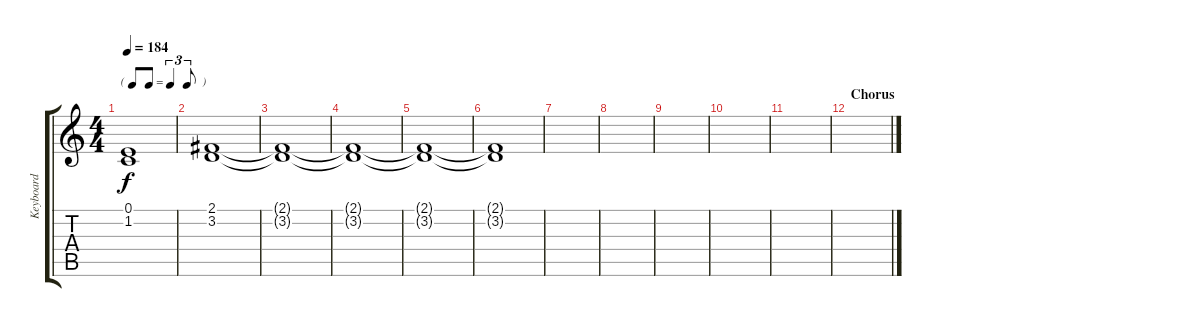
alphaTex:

\track ("Keyboard" "Keyboard") {instrument drawbarorgan}
\staff {score tabs}
\tuning (E4 B3 G3 D3 A2 E2) {hide}
\ts (4 4)
\tf triplet8th
\tempo 184
\clef g2
\ks c
(0.1{t} 1.2{t}).1{dy f} |
(2.1 3.2).1 |
(2.1{t} 3.2{t}).1 |
(2.1{t} 3.2{t}).1 |
(2.1{t} 3.2{t}).1 |
(2.1{t} 3.2{t}).1 |
|
|
|
|
|
\section ("" "Chorus")
